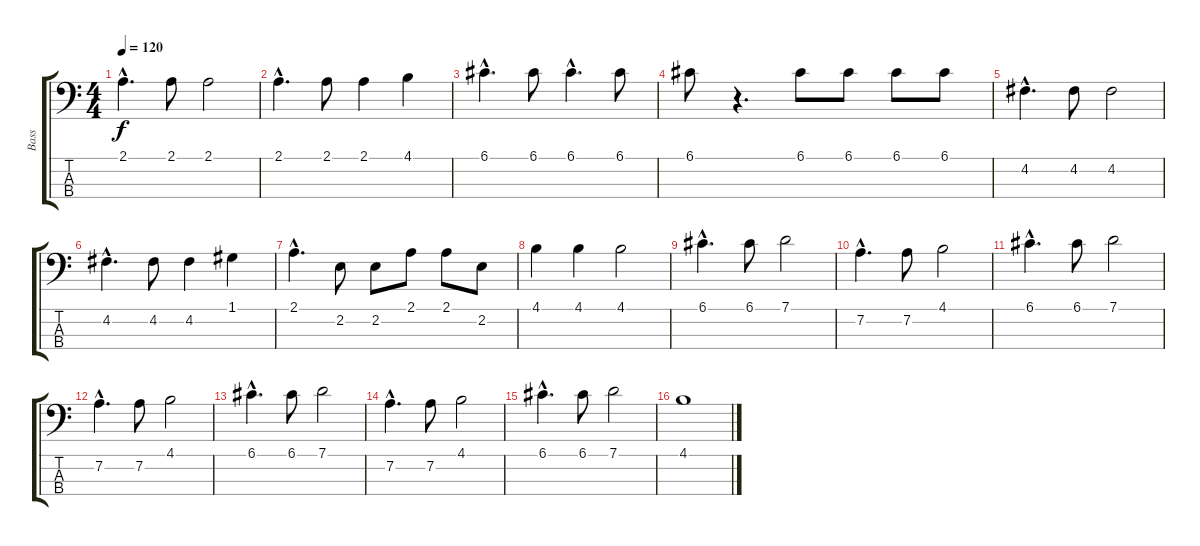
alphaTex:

\track ("Bass" "Bass") {instrument electricbassfinger}
\staff {score tabs}
\tuning (G2 D2 A1 E1) {hide}
\ts (4 4)
\tempo 120
\clef f4
\ks c
2.1{hac}.4{d dy f} 2.1.8 2.1.2 |
2.1{hac}.4{d} 2.1.8 2.1.4 4.1.4 |
6.1{hac}.4{d} 6.1.8 6.1{hac}.4{d} 6.1.8 |
6.1.8 r.4{d} 6.1.8 6.1.8 6.1.8 6.1.8 |
4.2{hac}.4{d} 4.2.8 4.2.2 |
4.2{hac}.4{d} 4.2.8 4.2.4 1.1.4 |
2.1{hac}.4{d} 2.2.8 2.2.8 2.1.8 2.1.8 2.2.8 |
4.1.4 4.1.4 4.1.2 |
6.1{hac}.4{d} 6.1.8 7.1.2 |
7.2{hac}.4{d} 7.2.8 4.1.2 |
6.1{hac}.4{d} 6.1.8 7.1.2 |
7.2{hac}.4{d} 7.2.8 4.1.2 |
6.1{hac}.4{d} 6.1.8 7.1.2 |
7.2{hac}.4{d} 7.2.8 4.1.2 |
6.1{hac}.4{d} 6.1.8 7.1.2 |
4.1.1
